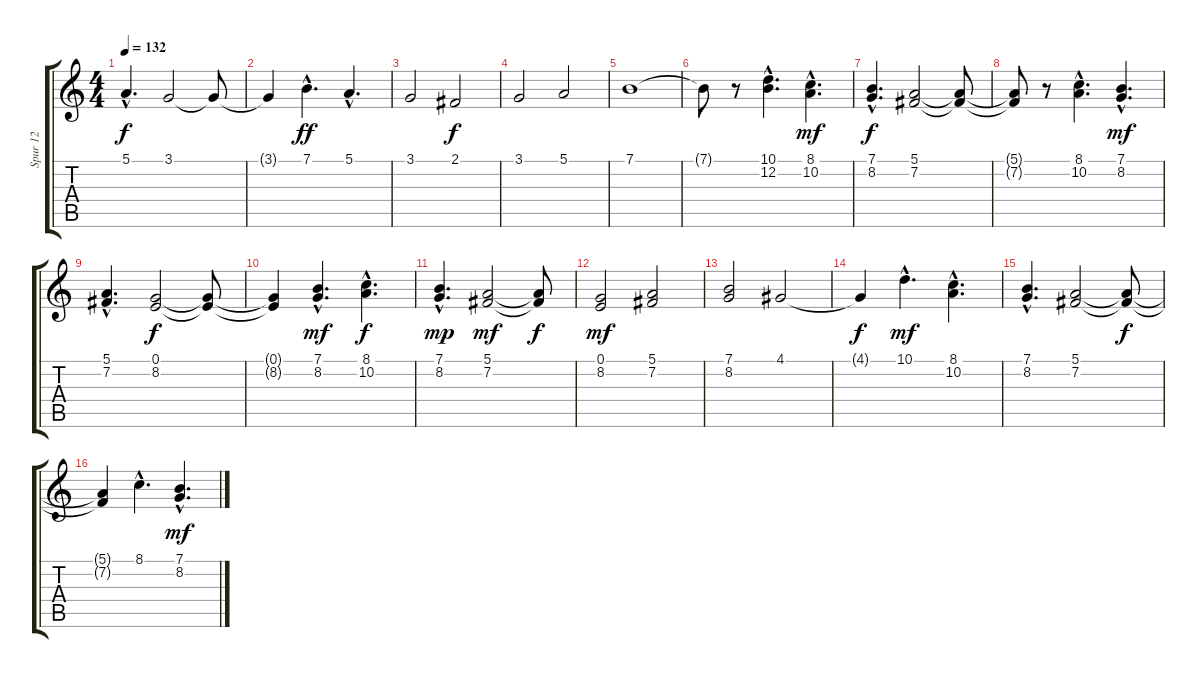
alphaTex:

\track ("Spur 12" "Spur 12") {instrument choiraahs}
\staff {score tabs}
\tuning (E4 B3 G3 D3 A2 E2) {hide}
\ts (4 4)
\tempo 132
\clef g2
\ks c
5.1{hac}.4{d dy f} 3.1.2 3.1{t}.8 |
3.1{t}.4 7.1{hac}.4{d dy ff} 5.1{hac}.4{d} |
3.1.2 2.1.2{dy f} |
3.1.2 5.1.2 |
7.1.1 |
7.1{t}.8 r.8 (10.1{hac} 12.2{hac}).4{d} (8.1{hac} 10.2{hac}).4{d dy mf} |
(7.1{hac} 8.2{hac}).4{d dy f} (5.1 7.2).2 (5.1{t} 7.2{t}).8 |
(5.1{t} 7.2{t}).8 r.8 (8.1{hac} 10.2{hac}).4{d} (7.1{hac} 8.2{hac}).4{d dy mf} |
(5.1{hac} 7.2{hac}).4{d} (0.1 8.2).2{dy f} (0.1{t} 8.2{t}).8 |
(0.1{t} 8.2{t}).4 (7.1{hac} 8.2{hac}).4{d dy mf} (8.1{hac} 10.2{hac}).4{d dy f} |
(7.1{hac} 8.2{hac}).4{d dy mp} (5.1 7.2).2{dy mf} (5.1{t} 7.2{t}).8{dy f} |
(0.1 8.2).2{dy mf} (5.1 7.2).2 |
(7.1 8.2).2 4.1.2 |
4.1{t}.4{dy f} 10.1{hac}.4{d dy mf} (8.1{hac} 10.2{hac}).4{d} |
(7.1{hac} 8.2{hac}).4{d} (5.1 7.2).2 (5.1{t} 7.2{t}).8{dy f} |
(5.1{t} 7.2{t}).4 8.1{hac}.4{d} (7.1{hac} 8.2{hac}).4{d dy mf}
